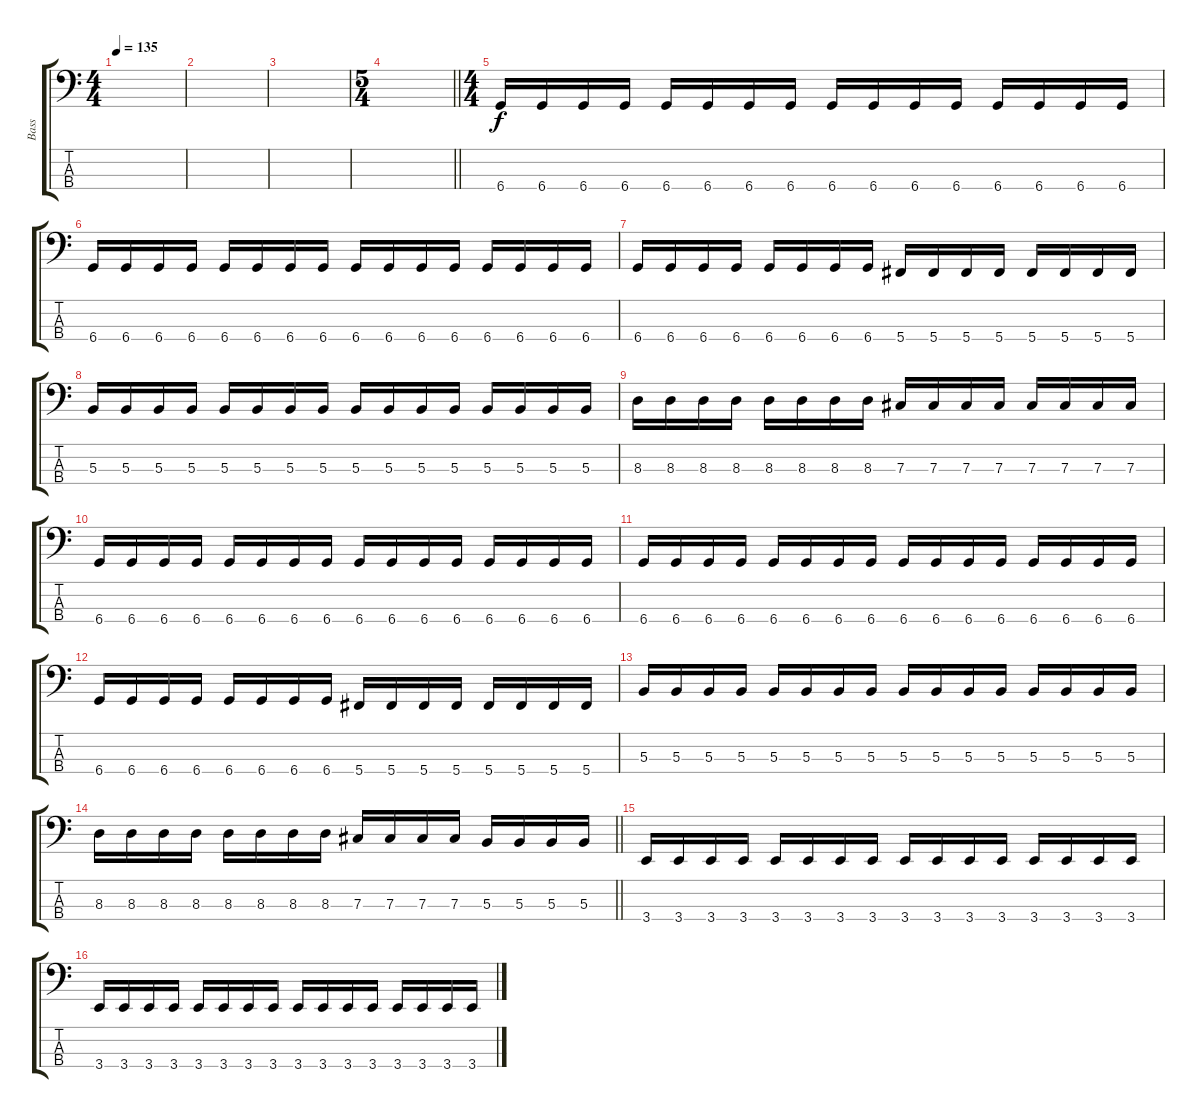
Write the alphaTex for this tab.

\track ("Bass" "Bass") {instrument electricbassfinger}
\staff {score tabs}
\tuning (E2 B1 Gb1 Db1) {hide}
\ts (4 4)
\tempo 135
\clef f4
\ks c
|
|
|
\ts (5 4)
\barLineRight lightlight
|
\ts (4 4)
6.4.16 6.4.16 6.4.16 6.4.16 6.4.16 6.4.16 6.4.16 6.4.16 6.4.16 6.4.16 6.4.16 6.4.16 6.4.16 6.4.16 6.4.16 6.4.16 |
6.4.16 6.4.16 6.4.16 6.4.16 6.4.16 6.4.16 6.4.16 6.4.16 6.4.16 6.4.16 6.4.16 6.4.16 6.4.16 6.4.16 6.4.16 6.4.16 |
6.4.16 6.4.16 6.4.16 6.4.16 6.4.16 6.4.16 6.4.16 6.4.16 5.4.16 5.4.16 5.4.16 5.4.16 5.4.16 5.4.16 5.4.16 5.4.16 |
5.3.16 5.3.16 5.3.16 5.3.16 5.3.16 5.3.16 5.3.16 5.3.16 5.3.16 5.3.16 5.3.16 5.3.16 5.3.16 5.3.16 5.3.16 5.3.16 |
8.3.16 8.3.16 8.3.16 8.3.16 8.3.16 8.3.16 8.3.16 8.3.16 7.3.16 7.3.16 7.3.16 7.3.16 7.3.16 7.3.16 7.3.16 7.3.16 |
6.4.16 6.4.16 6.4.16 6.4.16 6.4.16 6.4.16 6.4.16 6.4.16 6.4.16 6.4.16 6.4.16 6.4.16 6.4.16 6.4.16 6.4.16 6.4.16 |
6.4.16 6.4.16 6.4.16 6.4.16 6.4.16 6.4.16 6.4.16 6.4.16 6.4.16 6.4.16 6.4.16 6.4.16 6.4.16 6.4.16 6.4.16 6.4.16 |
6.4.16 6.4.16 6.4.16 6.4.16 6.4.16 6.4.16 6.4.16 6.4.16 5.4.16 5.4.16 5.4.16 5.4.16 5.4.16 5.4.16 5.4.16 5.4.16 |
5.3.16 5.3.16 5.3.16 5.3.16 5.3.16 5.3.16 5.3.16 5.3.16 5.3.16 5.3.16 5.3.16 5.3.16 5.3.16 5.3.16 5.3.16 5.3.16 |
\barLineRight lightlight
8.3.16 8.3.16 8.3.16 8.3.16 8.3.16 8.3.16 8.3.16 8.3.16 7.3.16 7.3.16 7.3.16 7.3.16 5.3.16 5.3.16 5.3.16 5.3.16 |
3.4.16 3.4.16 3.4.16 3.4.16 3.4.16 3.4.16 3.4.16 3.4.16 3.4.16 3.4.16 3.4.16 3.4.16 3.4.16 3.4.16 3.4.16 3.4.16 |
3.4.16 3.4.16 3.4.16 3.4.16 3.4.16 3.4.16 3.4.16 3.4.16 3.4.16 3.4.16 3.4.16 3.4.16 3.4.16 3.4.16 3.4.16 3.4.16
